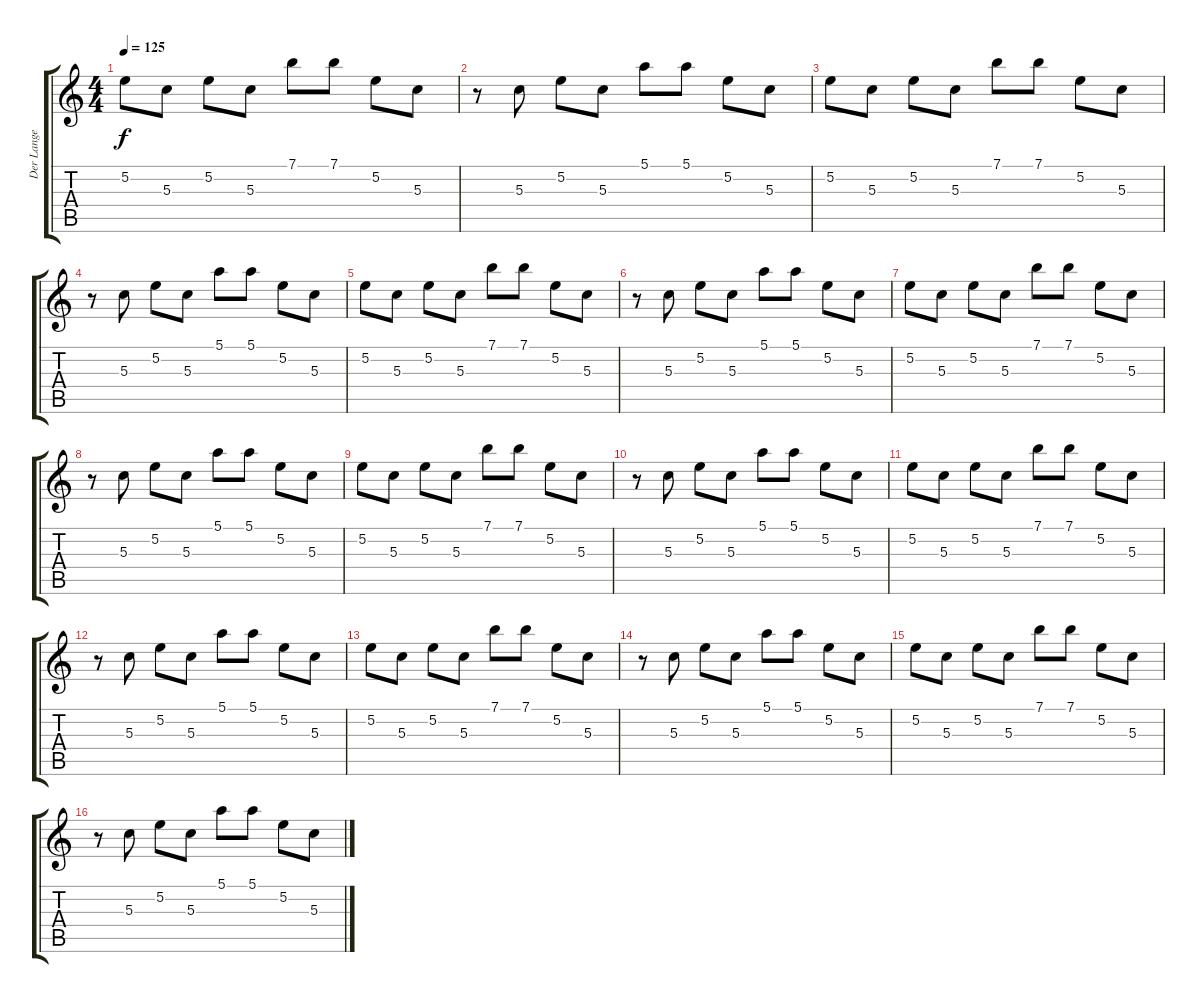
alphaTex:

\track ("Der Lange" "Der Lange") {instrument distortionguitar}
\staff {score tabs}
\tuning (E4 B3 G3 D3 A2 E2) {hide}
\ts (4 4)
\tempo 125
\clef g2
\ks c
5.2.8{dy f instrument distortionguitar} 5.3.8 5.2.8 5.3.8 7.1.8 7.1.8 5.2.8 5.3.8 |
r.8 5.3.8 5.2.8 5.3.8 5.1.8 5.1.8 5.2.8 5.3.8 |
5.2.8 5.3.8 5.2.8 5.3.8 7.1.8 7.1.8 5.2.8 5.3.8 |
r.8 5.3.8 5.2.8 5.3.8 5.1.8 5.1.8 5.2.8 5.3.8 |
5.2.8 5.3.8 5.2.8 5.3.8 7.1.8 7.1.8 5.2.8 5.3.8 |
r.8 5.3.8 5.2.8 5.3.8 5.1.8 5.1.8 5.2.8 5.3.8 |
5.2.8 5.3.8 5.2.8 5.3.8 7.1.8 7.1.8 5.2.8 5.3.8 |
r.8 5.3.8 5.2.8 5.3.8 5.1.8 5.1.8 5.2.8 5.3.8 |
5.2.8 5.3.8 5.2.8 5.3.8 7.1.8 7.1.8 5.2.8 5.3.8 |
r.8 5.3.8 5.2.8 5.3.8 5.1.8 5.1.8 5.2.8 5.3.8 |
5.2.8 5.3.8 5.2.8 5.3.8 7.1.8 7.1.8 5.2.8 5.3.8 |
r.8 5.3.8 5.2.8 5.3.8 5.1.8 5.1.8 5.2.8 5.3.8 |
5.2.8 5.3.8 5.2.8 5.3.8 7.1.8 7.1.8 5.2.8 5.3.8 |
r.8 5.3.8 5.2.8 5.3.8 5.1.8 5.1.8 5.2.8 5.3.8 |
5.2.8 5.3.8 5.2.8 5.3.8 7.1.8 7.1.8 5.2.8 5.3.8 |
r.8 5.3.8 5.2.8 5.3.8 5.1.8 5.1.8 5.2.8 5.3.8
